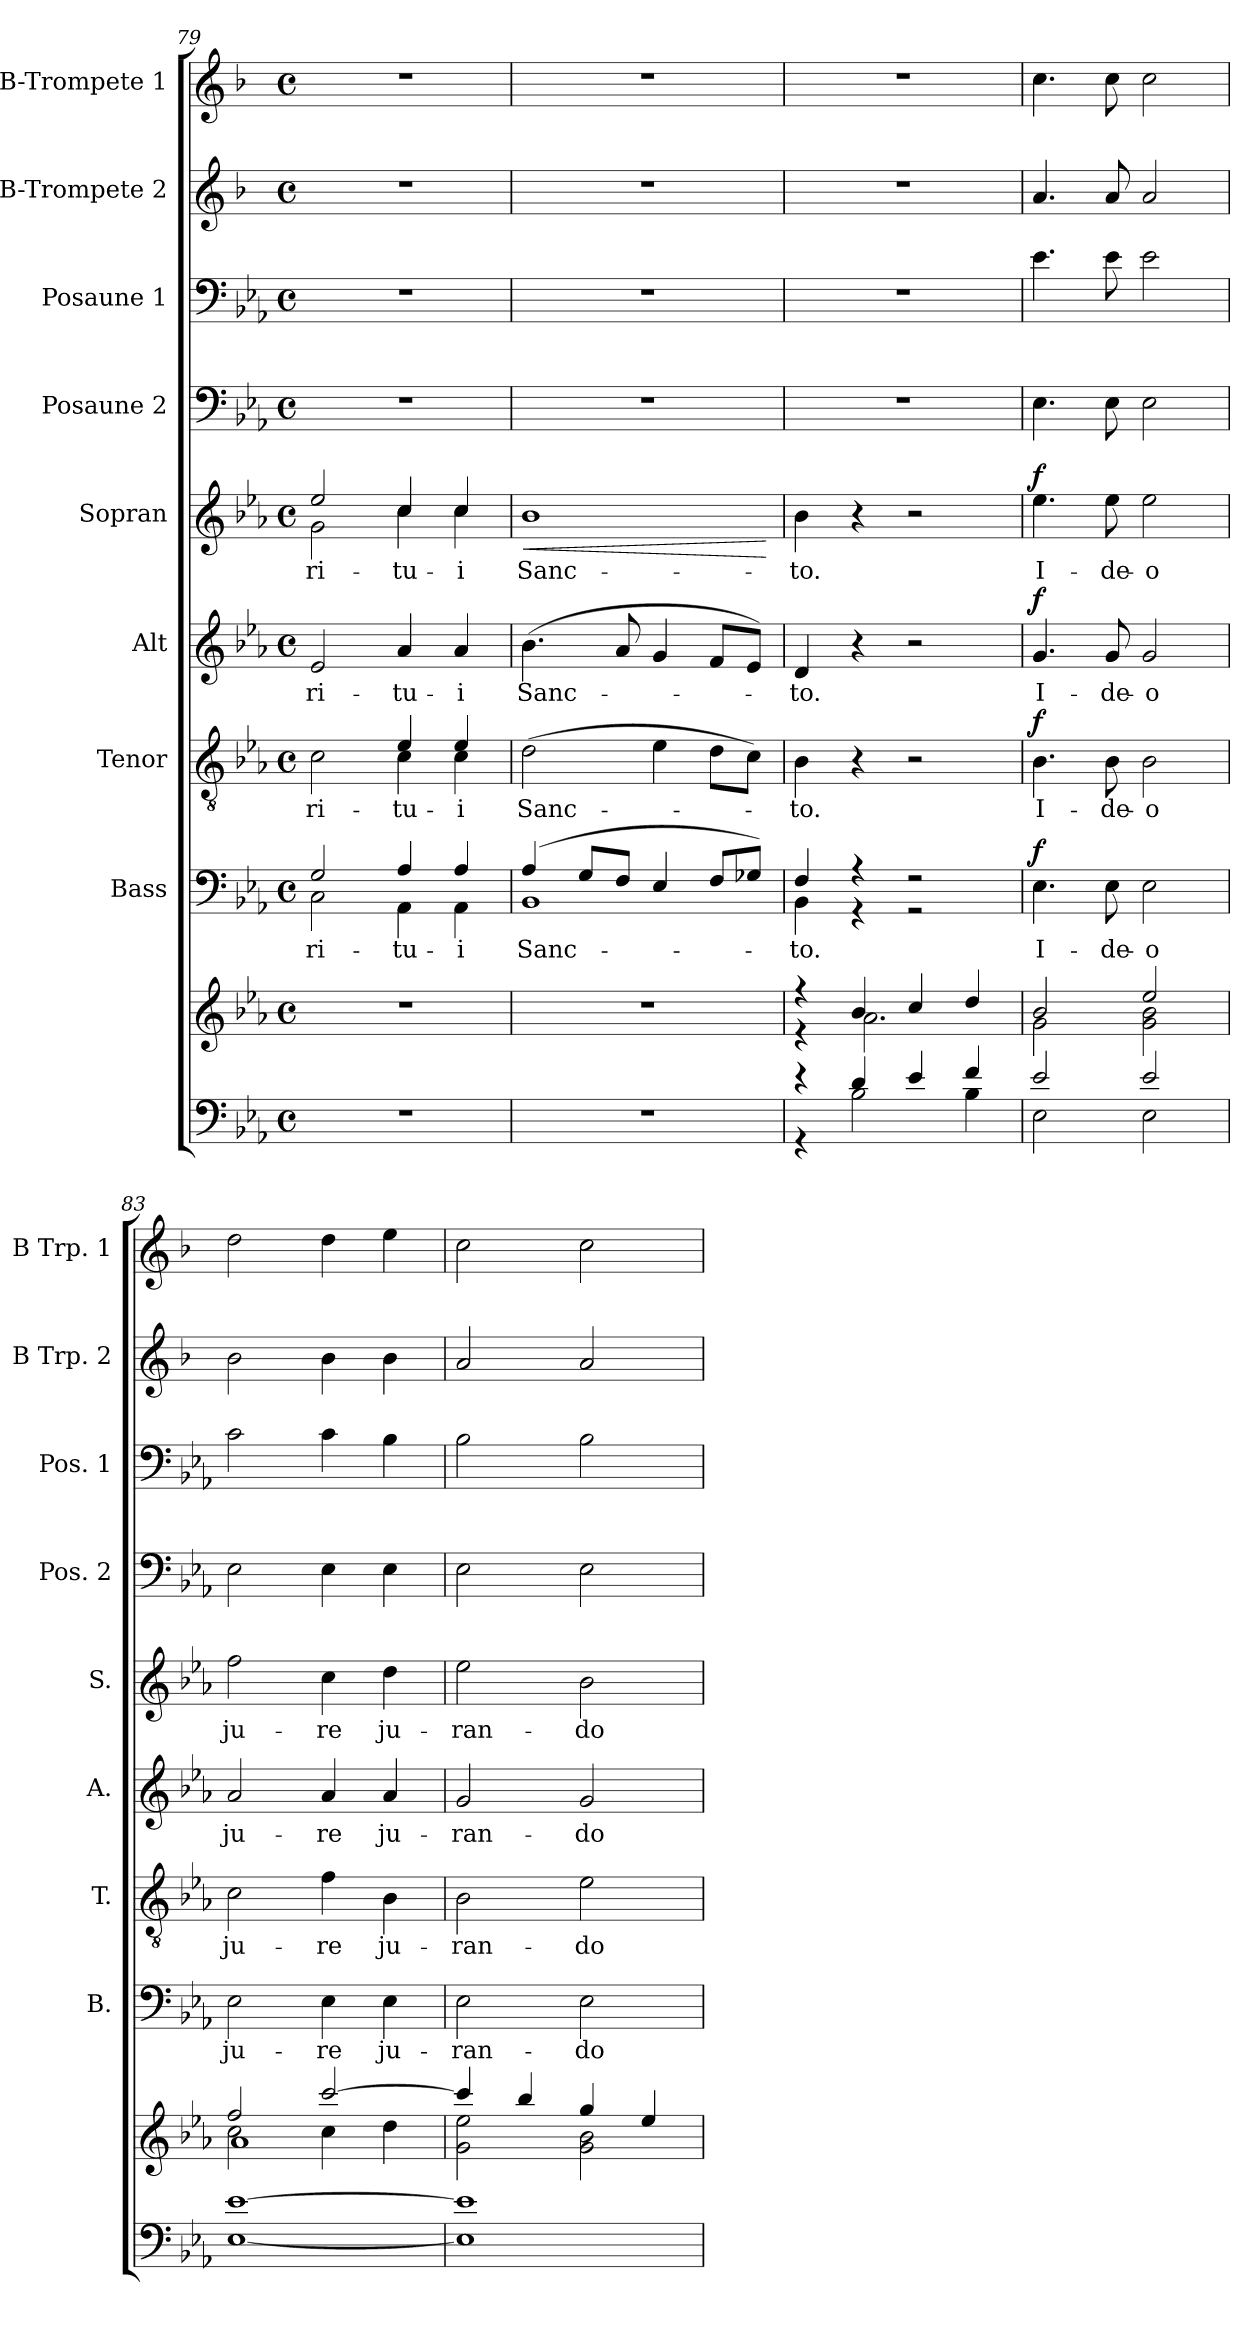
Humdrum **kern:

**kern	**kern	**kern	**text	**dynam	**kern	**text	**dynam	**kern	**text	**dynam	**kern	**text	**dynam	**kern	**kern	**kern	**kern
*part9	*part9	*part8	*part8	*part8	*part7	*part7	*part7	*part6	*part6	*part6	*part5	*part5	*part5	*part4	*part3	*part2	*part1
*staff10	*staff9	*staff8	*staff8	*staff8	*staff7	*staff7	*staff7	*staff6	*staff6	*staff6	*staff5	*staff5	*staff5	*staff4	*staff3	*staff2	*staff1
*	*	*I"Bass	*	*	*I"Tenor	*	*	*I"Alt	*	*	*I"Sopran	*	*	*I"Posaune 2	*I"Posaune 1	*I"B-Trompete 2	*I"B-Trompete 1
*	*	*I'B.	*	*	*I'T.	*	*	*I'A.	*	*	*I'S.	*	*	*I'Pos. 2	*I'Pos. 1	*I'B Trp. 2	*I'B Trp. 1
*clefF4	*clefG2	*clefF4	*	*	*clefGv2	*	*	*clefG2	*	*	*clefG2	*	*	*clefF4	*clefF4	*clefG2	*clefG2
*	*	*	*	*	*	*	*	*	*	*	*	*	*	*	*	*ITrd1c2	*ITrd1c2
*k[b-e-a-]	*k[b-e-a-]	*k[b-e-a-]	*	*	*k[b-e-a-]	*	*	*k[b-e-a-]	*	*	*k[b-e-a-]	*	*	*k[b-e-a-]	*k[b-e-a-]	*k[b-e-a-]	*k[b-e-a-]
*E-:	*E-:	*E-:	*	*	*E-:	*	*	*E-:	*	*	*E-:	*	*	*E-:	*E-:	*E-:	*E-:
*M4/4	*M4/4	*M4/4	*	*	*M4/4	*	*	*M4/4	*	*	*M4/4	*	*	*M4/4	*M4/4	*M4/4	*M4/4
*met(c)	*met(c)	*met(c)	*	*	*met(c)	*	*	*met(c)	*	*	*met(c)	*	*	*met(c)	*met(c)	*met(c)	*met(c)
=79	=79	=79	=79	=79	=79	=79	=79	=79	=79	=79	=79	=79	=79	=79	=79	=79	=79
!	!	!	!LO:LY:b	!	!	!LO:LY:b	!	!	!LO:LY:b	!	!	!LO:LY:b	!	!	!	!	!
*	*	*^	*	*	*^	*	*	*	*	*	*^	*	*	*	*	*	*
1r	1r	2G/	2C\	-ri-	.	2c\	2ryy	-ri-	.	2e-/	-ri-	.	2ee-/	2g\	-ri-	.	1r	1r	1r	1r
!	!	!	!	!LO:LY:b	!	!	!	!LO:LY:b	!	!	!LO:LY:b	!	!	!	!LO:LY:b	!	!	!	!	!
.	.	4A-/	4AA-\	-tu-	.	4e-/	4c\	-tu-	.	4a-/	-tu-	.	4cc/	4cc\	-tu-	.	.	.	.	.
!	!	!	!	!LO:LY:b	!	!	!	!LO:LY:b	!	!	!LO:LY:b	!	!	!	!LO:LY:b	!	!	!	!	!
.	.	4A-/	4AA-\	-i	.	4e-/	4c\	-i	.	4a-/	-i	.	4cc/	4cc\	-i	.	.	.	.	.
=80	=80	=80	=80	=80	=80	=80	=80	=80	=80	=80	=80	=80	=80	=80	=80	=80	=80	=80	=80	=80
!	!	!	!	!LO:LY:b	!	!	!	!LO:LY:b	!	!	!LO:LY:b	!	!	!	!LO:LY:b	!LO:HP:b	!	!	!	!
!	!	!	!	!	!	!	!	!	!	!	!	!	!	!	!	!LO:HP:n=1:b	!	!	!	!
*	*	*	*	*	*	*v	*v	*	*	*	*	*	*v	*v	*	*	*	*	*	*
1r	1r	(4A-/	1BB-	Sanc-	.	(>2d\	Sanc-	.	(>4.b-\	Sanc-	.	1b-	Sanc-	< >	1r	1r	1r	1r
.	.	8G/L	.	.	.	.	.	.	.	.	.	.	.	.	.	.	.	.
.	.	8F/J	.	.	.	.	.	.	8a-/	.	.	.	.	.	.	.	.	.
.	.	4E-/	.	.	.	4e-\	.	.	4g/	.	.	.	.	.	.	.	.	.
.	.	8F/L	.	.	.	8d\L	.	.	8f/L	.	.	.	.	.	.	.	.	.
.	.	8G-X/J)	.	.	.	8c\J)	.	.	8e-/J)	.	.	.	.	.	.	.	.	.
*	*	*v	*v	*	*	*	*	*	*	*	*	*	*	*	*	*	*	*
.	.	.	.	.	.	.	.	.	.	.	.	.	[	.	.	.	.
=81	=81	=81	=81	=81	=81	=81	=81	=81	=81	=81	=81	=81	=81	=81	=81	=81	=81
*^	*^	*	*	*	*	*	*	*	*	*	*	*	*	*	*	*	*
!	!	!	!	!	!LO:LY:b	!	!	!LO:LY:b	!	!	!LO:LY:b	!	!	!LO:LY:b	!	!	!	!	!
*	*	*	*	*^	*	*	*	*	*	*	*	*	*	*	*	*	*	*	*
4r	4r	4r	4r	4F/	4BB-\	-to.	.	4B-\	-to.	.	4d/	-to.	.	4b-\	-to.	.	1r	1r	1r	1r
4d/	2B-\	4b-/	2.a-\	4r	4r	.	.	4r	.	.	4r	.	.	4r	.	]	.	.	.	.
4e-/	.	4cc/	.	2r	2r	.	.	2r	.	.	2r	.	.	2r	.	.	.	.	.	.
4f/	4B-\	4dd/	.	.	.	.	.	.	.	.	.	.	.	.	.	.	.	.	.	.
*	*	*	*	*v	*v	*	*	*	*	*	*	*	*	*	*	*	*	*	*	*
!!LO:PB:g=z
=82	=82	=82	=82	=82	=82	=82	=82	=82	=82	=82	=82	=82	=82	=82	=82	=82	=82	=82	=82
!	!	!	!	!	!LO:LY:b	!LO:DY:a	!	!LO:LY:b	!LO:DY:a	!	!LO:LY:b	!LO:DY:a	!	!LO:LY:b	!LO:DY:a	!	!	!	!
2e-/	2E-\	2b-/	2g\	4.E-\	I-	f	4.B-\	I-	f	4.g/	I-	f	4.ee-\	I-	f	4.E-\	4.e-\	4.g/	4.b-\
!	!	!	!	!	!LO:LY:b	!	!	!LO:LY:b	!	!	!LO:LY:b	!	!	!LO:LY:b	!	!	!	!	!
.	.	.	.	8E-\	-de-	.	8B-\	-de-	.	8g/	-de-	.	8ee-\	-de-	.	8E-\	8e-\	8g/	8b-\
!	!	!	!	!	!LO:LY:b	!	!	!LO:LY:b	!	!	!LO:LY:b	!	!	!LO:LY:b	!	!	!	!	!
2e-/	2E-\	2ee-/	2g\ 2b-\	2E-\	-o	.	2B-\	-o	.	2g/	-o	.	2ee-\	-o	.	2E-\	2e-\	2g/	2b-\
=83	=83	=83	=83	=83	=83	=83	=83	=83	=83	=83	=83	=83	=83	=83	=83	=83	=83	=83	=83
*	*	*	*^	*	*	*	*	*	*	*	*	*	*	*	*	*	*	*	*
!	!	!	!	!	!	!LO:LY:b	!	!	!LO:LY:b	!	!	!LO:LY:b	!	!	!LO:LY:b	!	!	!	!	!
[>1e-	[<1E-	2ff/	2cc\	1a-	2E-\	ju-	.	2c\	ju-	.	2a-/	ju-	.	2ff\	ju-	.	2E-\	2c\	2a-\	2cc\
!	!	!	!	!	!	!LO:LY:b	!	!	!LO:LY:b	!	!	!LO:LY:b	!	!	!LO:LY:b	!	!	!	!	!
.	.	[>2ccc/	4cc\	.	4E-\	-re	.	4f\	-re	.	4a-/	-re	.	4cc\	-re	.	4E-\	4c\	4a-\	4cc\
!	!	!	!	!	!	!LO:LY:b	!	!	!LO:LY:b	!	!	!LO:LY:b	!	!	!LO:LY:b	!	!	!	!	!
.	.	.	4dd\	.	4E-\	ju-	.	4B-\	ju-	.	4a-/	ju-	.	4dd\	ju-	.	4E-\	4B-\	4a-\	4dd\
*	*	*	*v	*v	*	*	*	*	*	*	*	*	*	*	*	*	*	*	*	*
=84	=84	=84	=84	=84	=84	=84	=84	=84	=84	=84	=84	=84	=84	=84	=84	=84	=84	=84	=84
!	!	!	!	!	!LO:LY:b	!	!	!LO:LY:b	!	!	!LO:LY:b	!	!	!LO:LY:b	!	!	!	!	!
1e-]	1E-]	4ccc/]	2g\ 2ee-\	2E-\	-ran-	.	2B-\	-ran-	.	2g/	-ran-	.	2ee-\	-ran-	.	2E-\	2B-\	2g/	2b-\
.	.	4bb-/	.	.	.	.	.	.	.	.	.	.	.	.	.	.	.	.	.
!	!	!	!	!	!LO:LY:b	!	!	!LO:LY:b	!	!	!LO:LY:b	!	!	!LO:LY:b	!	!	!	!	!
.	.	4gg/	2g\ 2b-\	2E-\	-do	.	2e-\	-do	.	2g/	-do	.	2b-\	-do	.	2E-\	2B-\	2g/	2b-\
.	.	4ee-/	.	.	.	.	.	.	.	.	.	.	.	.	.	.	.	.	.
*v	*v	*	*	*	*	*	*	*	*	*	*	*	*	*	*	*	*	*	*
*	*v	*v	*	*	*	*	*	*	*	*	*	*	*	*	*	*	*	*
=	=	=	=	=	=	=	=	=	=	=	=	=	=	=	=	=	=
*-	*-	*-	*-	*-	*-	*-	*-	*-	*-	*-	*-	*-	*-	*-	*-	*-	*-
